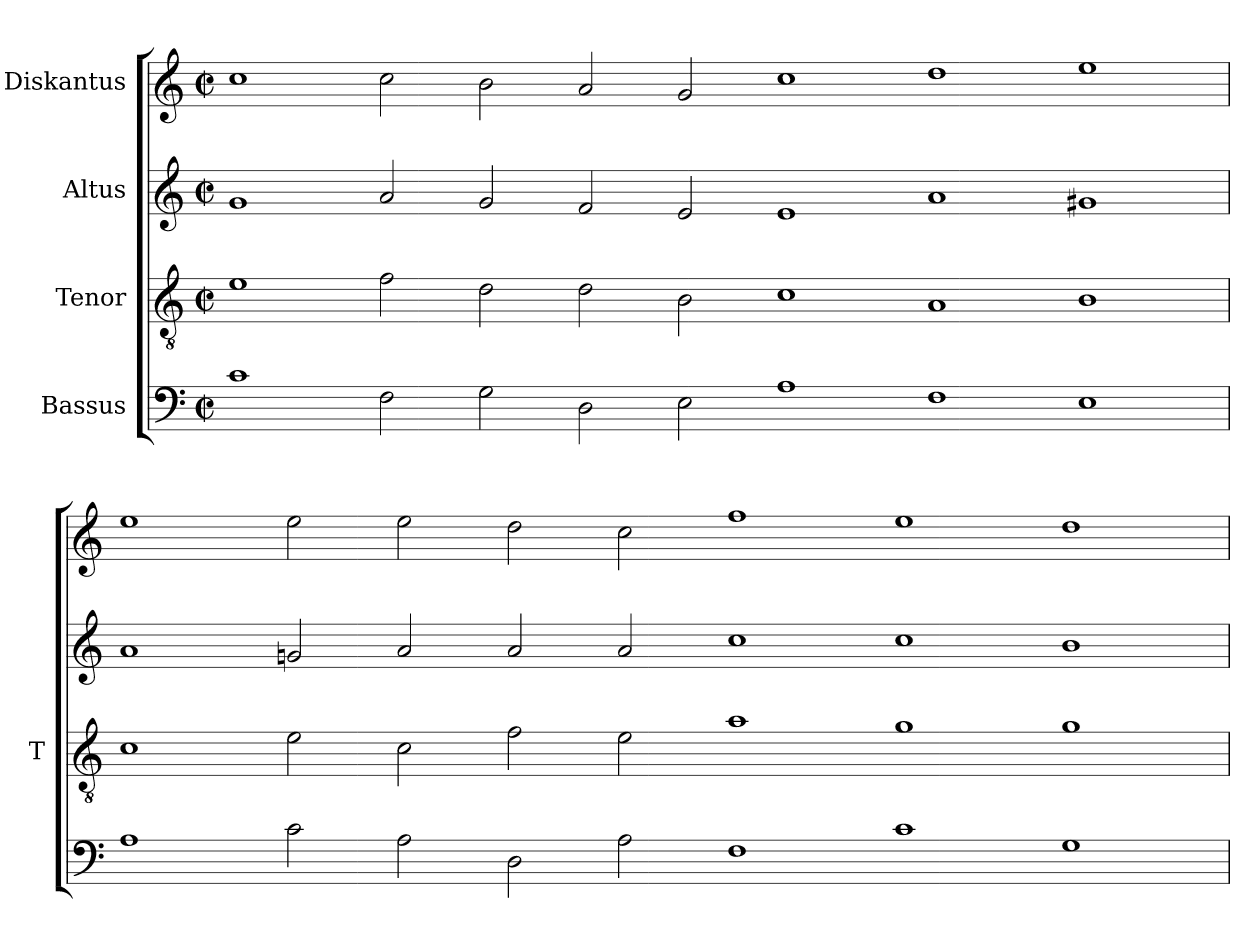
**kern	**kern	**kern	**kern
*part4	*part3	*part2	*part1
*staff4	*staff3	*staff2	*staff1
*I"Bassus	*I"Tenor	*I"Altus	*I"Diskantus
*	*I'T	*	*
*clefF4	*clefGv2	*clefG2	*clefG2
*k[]	*k[]	*k[]	*k[]
*M2/2	*M2/2	*M2/2	*M2/2
*met(c|)	*met(c|)	*met(c|)	*met(c|)
=	=	=	=
1c	1e	1g	1cc
2F	2f	2a	2cc
2G	2d	2g	2b
2D	2d	2f	2a
2E	2B	2e	2g
1A	1c	1e	1cc
1F	1A	1a	1dd
1E	1B	1g#X	1ee
=	=	=	=
1A	1c	1a	1ee
2c	2e	2gn	2ee
2A	2c	2a	2ee
2D	2f	2a	2dd
2A	2e	2a	2cc
1F	1a	1cc	1ff
1c	1g	1cc	1ee
1G	1g	1b	1dd
=	=	=	=
*-	*-	*-	*-
